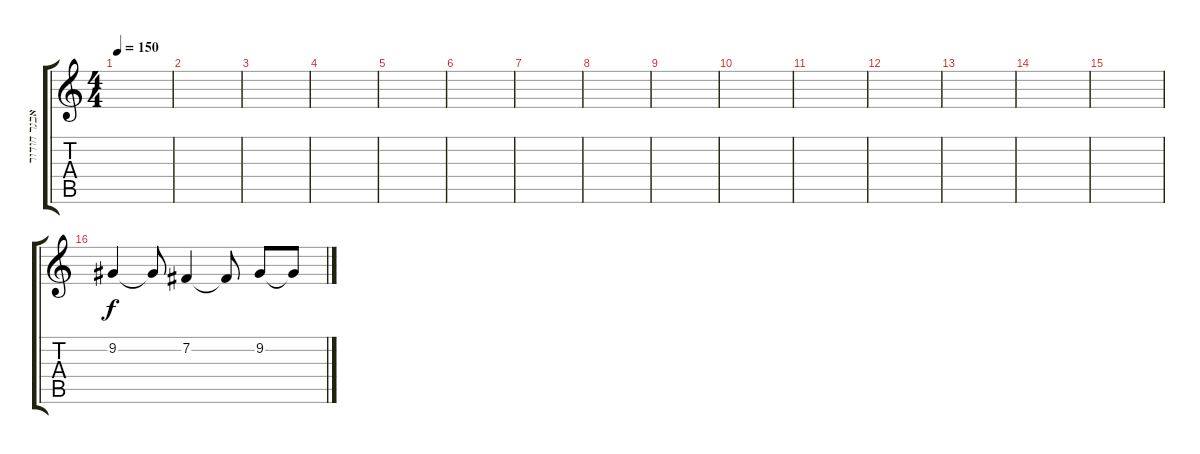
\track ("אבנר חודורוב 3" "אבנר חודור") {instrument synthbrass1}
\staff {score tabs}
\tuning (E4 B3 G3 D3 A2 E2) {hide}
\ts (4 4)
\tempo 150
\clef g2
\ks c
|
|
|
|
|
|
|
|
|
|
|
|
|
|
|
9.2.4 9.2{t}.8 7.2.4 7.2{t}.8 9.2.8 9.2{t}.8
